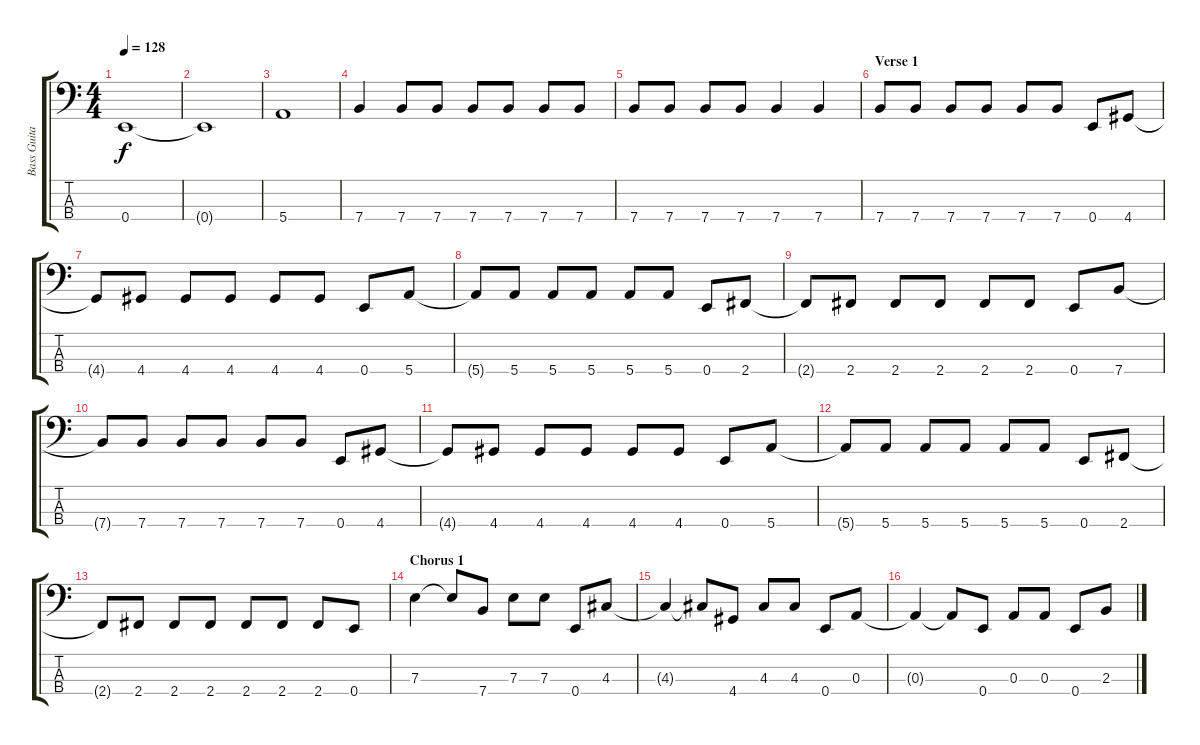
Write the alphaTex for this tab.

\track ("Bass Guitar" "Bass Guita") {instrument electricbasspick}
\staff {score tabs}
\tuning (G2 D2 A1 E1) {hide}
\ts (4 4)
\tempo 128
\clef f4
\ks c
0.4.1{dy f instrument electricbasspick} |
0.4{t}.1 |
5.4.1 |
7.4.4 7.4.8 7.4.8 7.4.8 7.4.8 7.4.8 7.4.8 |
7.4.8 7.4.8 7.4.8 7.4.8 7.4.4 7.4.4 |
\section ("" "Verse 1")
7.4.8 7.4.8 7.4.8 7.4.8 7.4.8 7.4.8 0.4.8 4.4.8 |
4.4{t}.8 4.4.8 4.4.8 4.4.8 4.4.8 4.4.8 0.4.8 5.4.8 |
5.4{t}.8 5.4.8 5.4.8 5.4.8 5.4.8 5.4.8 0.4.8 2.4.8 |
2.4{t}.8 2.4.8 2.4.8 2.4.8 2.4.8 2.4.8 0.4.8 7.4.8 |
7.4{t}.8 7.4.8 7.4.8 7.4.8 7.4.8 7.4.8 0.4.8 4.4.8 |
4.4{t}.8 4.4.8 4.4.8 4.4.8 4.4.8 4.4.8 0.4.8 5.4.8 |
5.4{t}.8 5.4.8 5.4.8 5.4.8 5.4.8 5.4.8 0.4.8 2.4.8 |
2.4{t}.8 2.4.8 2.4.8 2.4.8 2.4.8 2.4.8 2.4.8 0.4.8 |
\section ("" "Chorus 1")
7.3.4 7.3{t}.8 7.4.8 7.3.8 7.3.8 0.4.8 4.3.8 |
4.3{t}.4 4.3{t}.8 4.4.8 4.3.8 4.3.8 0.4.8 0.3.8 |
0.3{t}.4 0.3{t}.8 0.4.8 0.3.8 0.3.8 0.4.8 2.3.8
